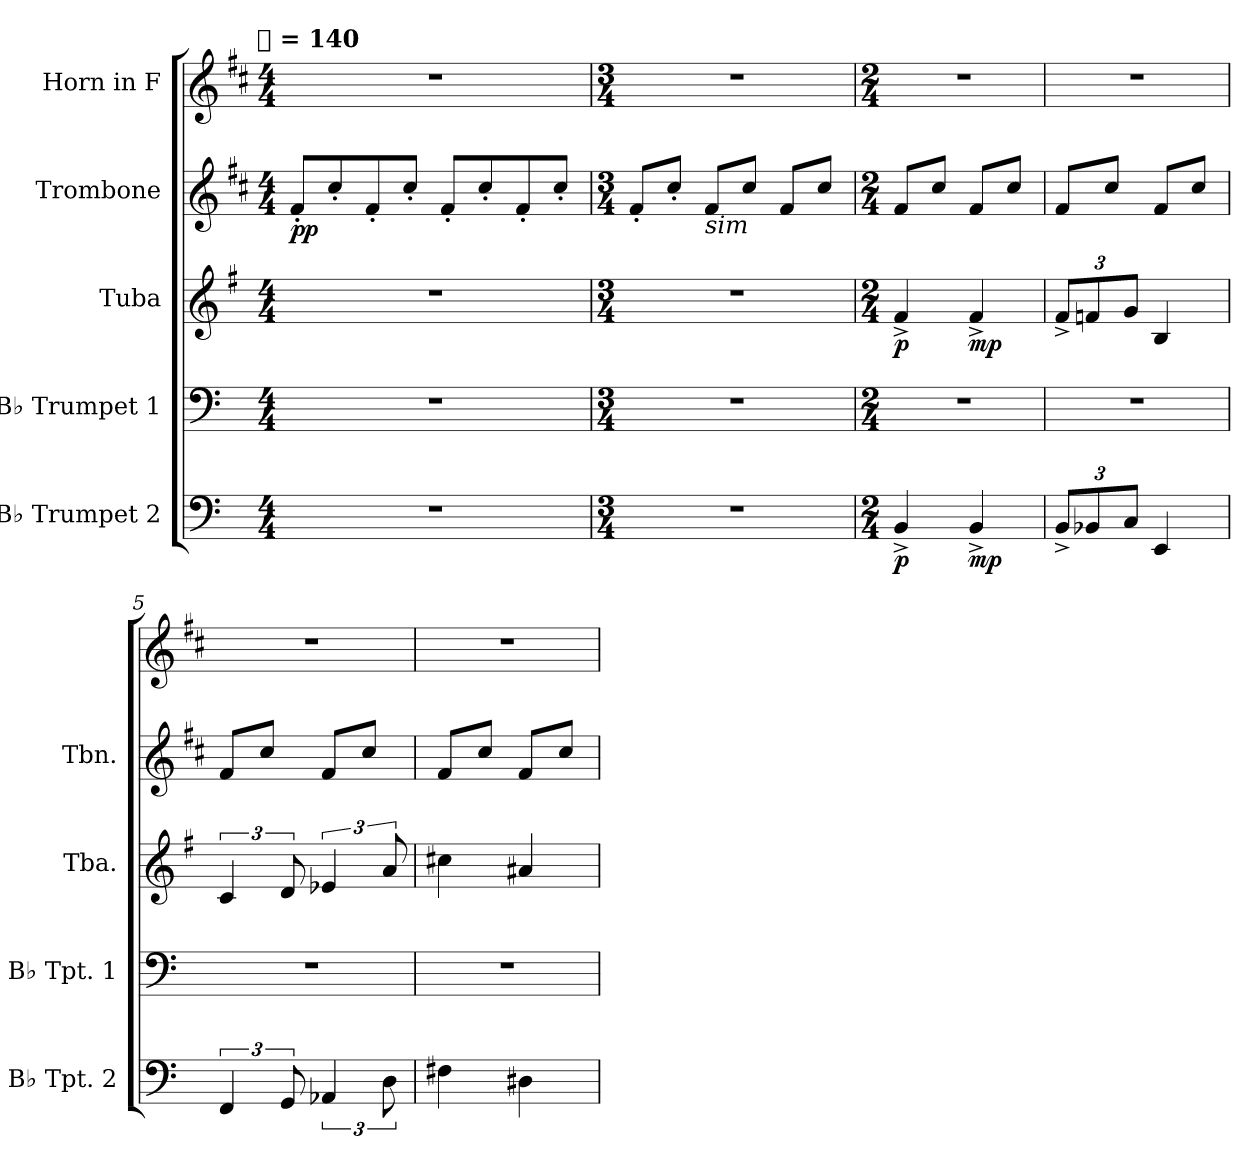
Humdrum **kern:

**kern	**dynam	**kern	**kern	**dynam	**kern	**dynam	**kern
*part5	*part5	*part4	*part3	*part3	*part2	*part2	*part1
*staff5	*staff5	*staff4	*staff3	*staff3	*staff2	*staff2	*staff1
*I"B♭ Trumpet 2	*	*I"B♭ Trumpet 1	*I"Tuba	*	*I"Trombone	*	*I"Horn in F
*I'B♭ Tpt. 2	*	*I'B♭ Tpt. 1	*I'Tba.	*	*I'Tbn.	*	*
*clefF4	*	*clefF4	*clefG2	*	*clefG2	*	*clefG2
*	*	*	*ITrd4c7	*	*ITrd1c2	*	*ITrd1c2
*k[]	*	*k[]	*k[]	*	*k[]	*	*k[]
!!LO:TX:omd:t=𝅘𝅥 = 140
*M4/4	*	*M4/4	*M4/4	*	*M4/4	*	*M4/4
*MM144	*	*MM144	*MM144	*	*MM144	*	*MM144
=1	=1	=1	=1	=1	=1	=1	=1
!	!	!	!	!	!	!LO:DY:b	!
1r	.	1r	1r	.	8e'/L	pp	1r
.	.	.	.	.	8b'/	.	.
.	.	.	.	.	8e'/	.	.
.	.	.	.	.	8b'/J	.	.
.	.	.	.	.	8e'/L	.	.
.	.	.	.	.	8b'/	.	.
.	.	.	.	.	8e'/	.	.
.	.	.	.	.	8b'/J	.	.
=2	=2	=2	=2	=2	=2	=2	=2
*M3/4	*	*M3/4	*M3/4	*	*M3/4	*	*M3/4
2.r	.	2.r	2.r	.	8e'/L	.	2.r
.	.	.	.	.	8b'/J	.	.
!	!	!	!	!	!LO:TX:b:i:t=sim	!	!
.	.	.	.	.	8e/L	.	.
.	.	.	.	.	8b/J	.	.
.	.	.	.	.	8e/L	.	.
.	.	.	.	.	8b/J	.	.
=3	=3	=3	=3	=3	=3	=3	=3
*M2/4	*	*M2/4	*M2/4	*	*M2/4	*	*M2/4
!	!LO:DY:b	!	!	!LO:DY:b	!	!	!
4BB^/	p	2r	4B^/	p	8e/L	.	2r
.	.	.	.	.	8b/J	.	.
!	!LO:DY:b	!	!	!LO:DY:b	!	!	!
4BB^/	mp	.	4B^/	mp	8e/L	.	.
.	.	.	.	.	8b/J	.	.
=4	=4	=4	=4	=4	=4	=4	=4
*Xbrackettup	*	*	*Xbrackettup	*	*	*	*
12BB^/L	.	2r	12B^/L	.	8e/L	.	2r
12BB-X/	.	.	12B-X/	.	.	.	.
.	.	.	.	.	8b/J	.	.
12C/J	.	.	12c/J	.	.	.	.
4EE/	.	.	4E/	.	8e/L	.	.
.	.	.	.	.	8b/J	.	.
=5	=5	=5	=5	=5	=5	=5	=5
*brackettup	*	*	*brackettup	*	*	*	*
6FF/	.	2r	6F/	.	8e/L	.	2r
.	.	.	.	.	8b/J	.	.
12GG/	.	.	12G/	.	.	.	.
6AA-X/	.	.	6A-X/	.	8e/L	.	.
.	.	.	.	.	8b/J	.	.
12D\	.	.	12d/	.	.	.	.
!!LO:LB:g=z
=6	=6	=6	=6	=6	=6	=6	=6
4F#X\	.	2r	4f#X\	.	8e/L	.	2r
.	.	.	.	.	8b/J	.	.
4D#X\	.	.	4d#X/	.	8e/L	.	.
.	.	.	.	.	8b/J	.	.
=	=	=	=	=	=	=	=
*-	*-	*-	*-	*-	*-	*-	*-
